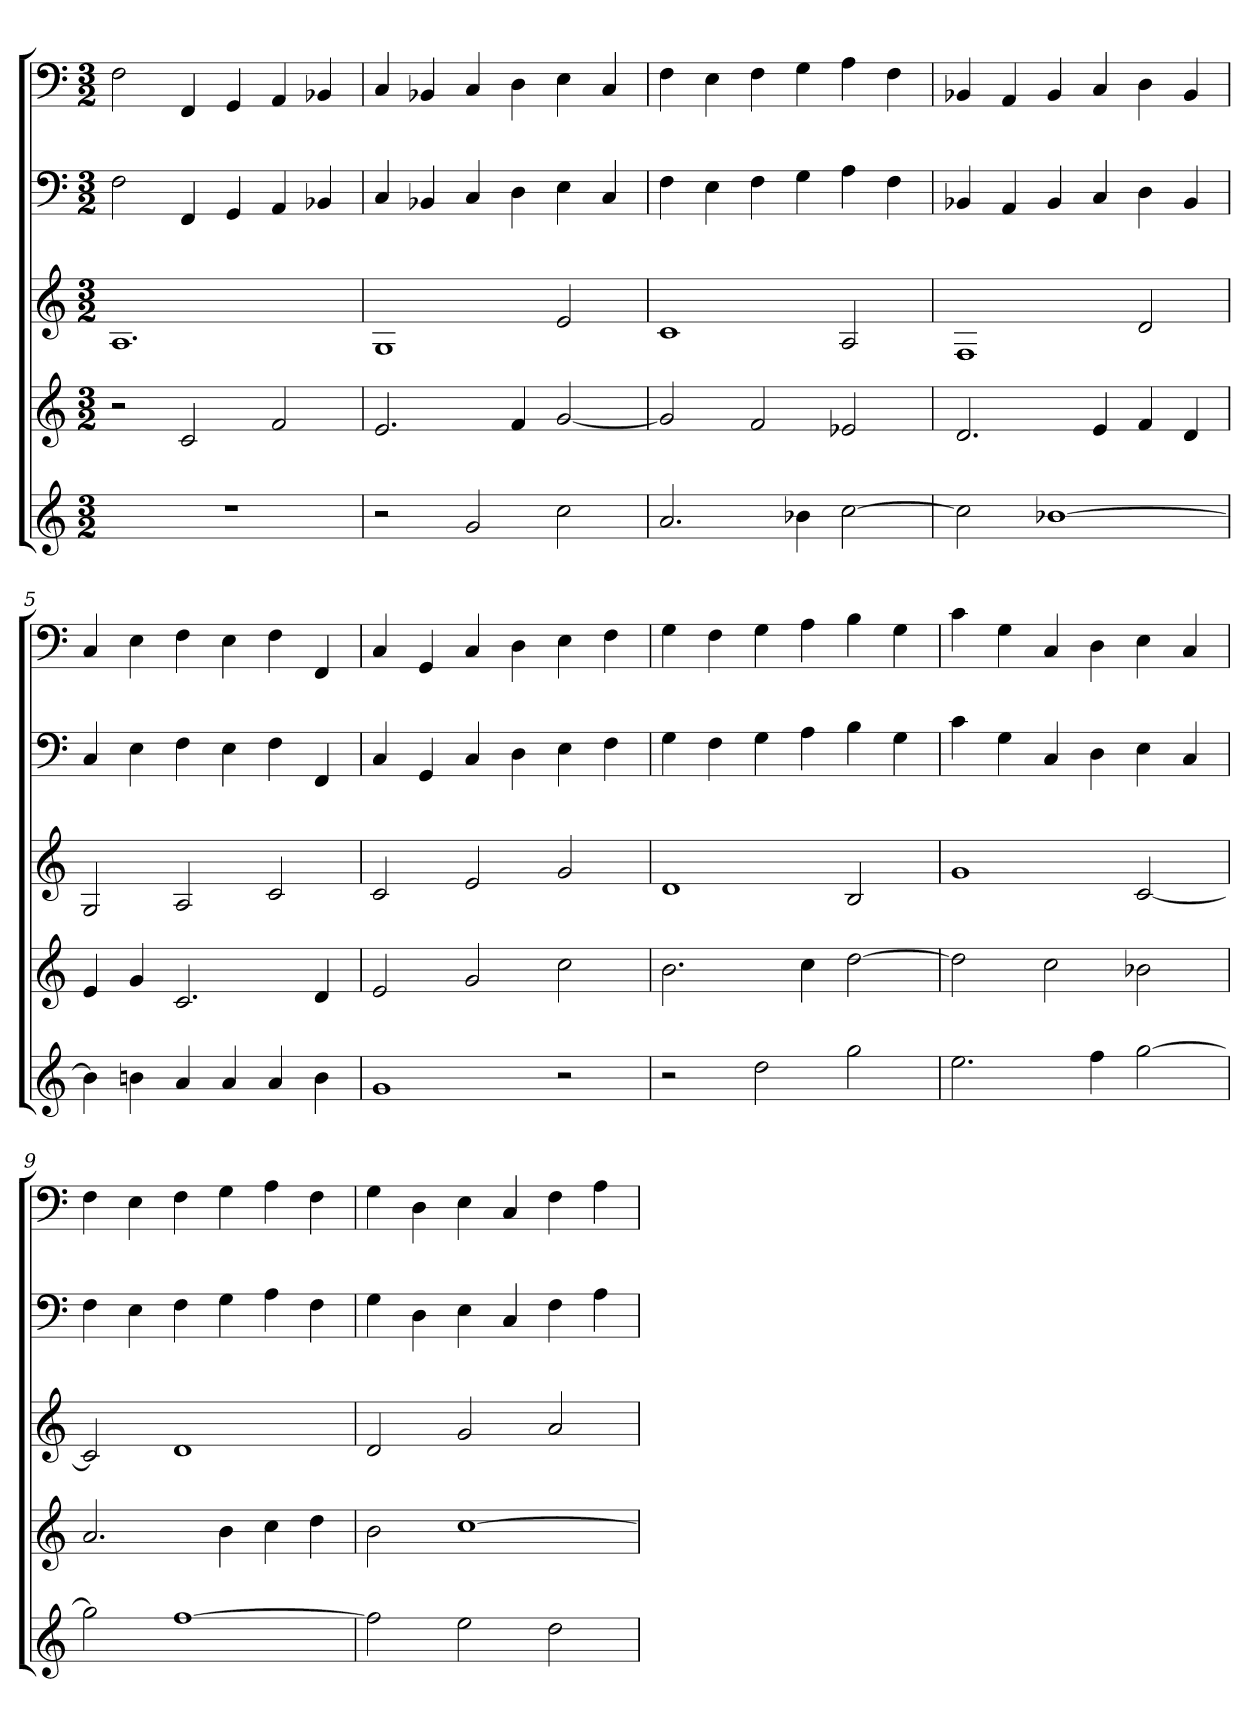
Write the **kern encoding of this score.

**kern	**kern	**kern	**kern	**kern
*part5	*part4	*part3	*part2	*part1
*staff5	*staff4	*staff3	*staff2	*staff1
*k[]	*k[]	*k[]	*k[]	*k[]
*C:	*C:	*C:	*C:	*C:
*M3/2	*M3/2	*M3/2	*M3/2	*M3/2
=1	=1	=1	=1	=1
1.r	2r	1.A	2F	2F
.	2c	.	4FF	4FF
.	.	.	4GG	4GG
.	2f	.	4AA	4AA
.	.	.	4BB-X	4BB-X
=2	=2	=2	=2	=2
2r	2.e	1G	4C	4C
.	.	.	4BB-X	4BB-X
2g	.	.	4C	4C
.	4f	.	4D	4D
2cc	[2g	2e	4E	4E
.	.	.	4C	4C
=3	=3	=3	=3	=3
2.a	2g]	1c	4F	4F
.	.	.	4E	4E
.	2f	.	4F	4F
4b-X	.	.	4G	4G
[2cc	2e-X	2A	4A	4A
.	.	.	4F	4F
=4	=4	=4	=4	=4
2cc]	2.d	1F	4BB-X	4BB-X
.	.	.	4AA	4AA
[1b-X	.	.	4BB-	4BB-
.	4e	.	4C	4C
.	4f	2d	4D	4D
.	4d	.	4BB-	4BB-
=5	=5	=5	=5	=5
4b-]	4e	2G	4C	4C
4bn	4g	.	4E	4E
4a	2.c	2A	4F	4F
4a	.	.	4E	4E
4a	.	2c	4F	4F
4b	4d	.	4FF	4FF
=6	=6	=6	=6	=6
1g	2e	2c	4C	4C
.	.	.	4GG	4GG
.	2g	2e	4C	4C
.	.	.	4D	4D
2r	2cc	2g	4E	4E
.	.	.	4F	4F
=7	=7	=7	=7	=7
2r	2.b	1d	4G	4G
.	.	.	4F	4F
2dd	.	.	4G	4G
.	4cc	.	4A	4A
2gg	[2dd	2B	4B	4B
.	.	.	4G	4G
=8	=8	=8	=8	=8
2.ee	2dd]	1g	4c	4c
.	.	.	4G	4G
.	2cc	.	4C	4C
4ff	.	.	4D	4D
[2gg	2b-X	[2c	4E	4E
.	.	.	4C	4C
=9	=9	=9	=9	=9
2gg]	2.a	2c]	4F	4F
.	.	.	4E	4E
[1ff	.	1d	4F	4F
.	4b	.	4G	4G
.	4cc	.	4A	4A
.	4dd	.	4F	4F
=10	=10	=10	=10	=10
2ff]	2b	2d	4G	4G
.	.	.	4D	4D
2ee	[1cc	2g	4E	4E
.	.	.	4C	4C
2dd	.	2a	4F	4F
.	.	.	4A	4A
=	=	=	=	=
*-	*-	*-	*-	*-
